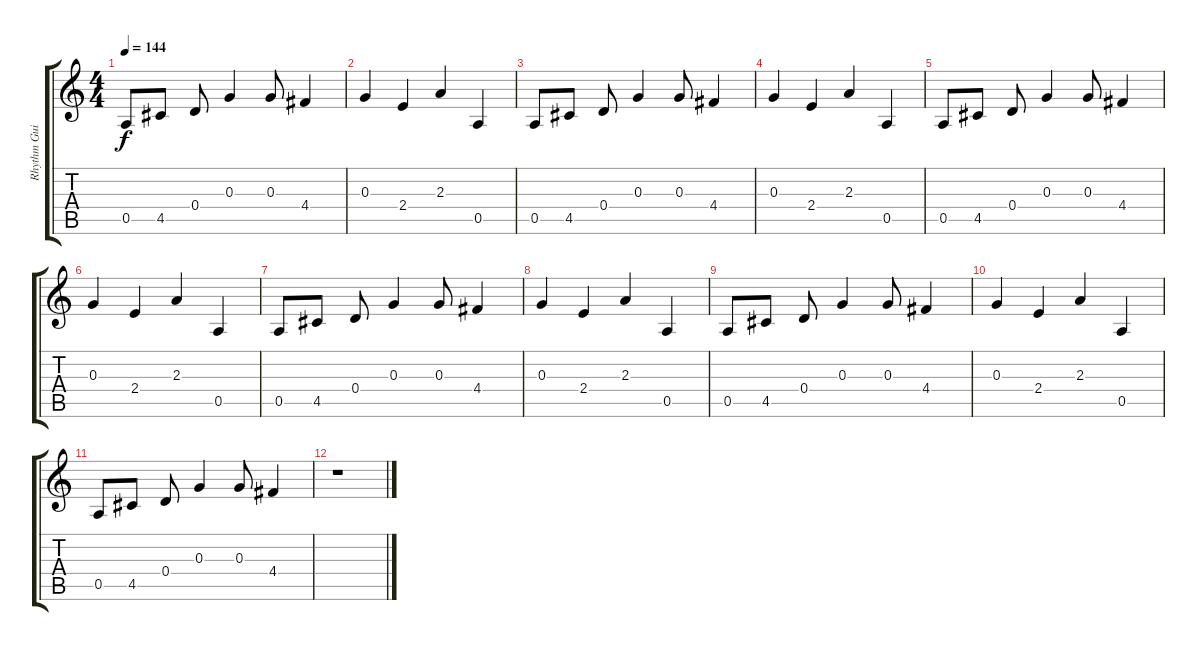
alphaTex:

\track ("Rhythm Guitar 2" "Rhythm Gui") {instrument overdrivenguitar}
\staff {score tabs}
\tuning (E4 B3 G3 D3 A2 E2) {hide}
\ts (4 4)
\tempo 144
\clef g2
\ks c
0.5.8{dy f} 4.5.8 0.4.8 0.3.4 0.3.8 4.4.4 |
0.3.4{volume 7} 2.4.4 2.3.4 0.5.4 |
0.5.8{volume 6} 4.5.8 0.4.8 0.3.4 0.3.8 4.4.4 |
0.3.4{volume 5} 2.4.4 2.3.4 0.5.4 |
0.5.8{volume 4} 4.5.8 0.4.8 0.3.4 0.3.8 4.4.4 |
0.3.4{volume 3} 2.4.4 2.3.4 0.5.4 |
0.5.8{volume 2} 4.5.8 0.4.8 0.3.4 0.3.8 4.4.4 |
0.3.4{volume 1} 2.4.4 2.3.4 0.5.4 |
0.5.8{volume 0} 4.5.8 0.4.8 0.3.4 0.3.8 4.4.4 |
0.3.4 2.4.4 2.3.4 0.5.4 |
0.5.8 4.5.8 0.4.8 0.3.4 0.3.8 4.4.4 |
r.1
